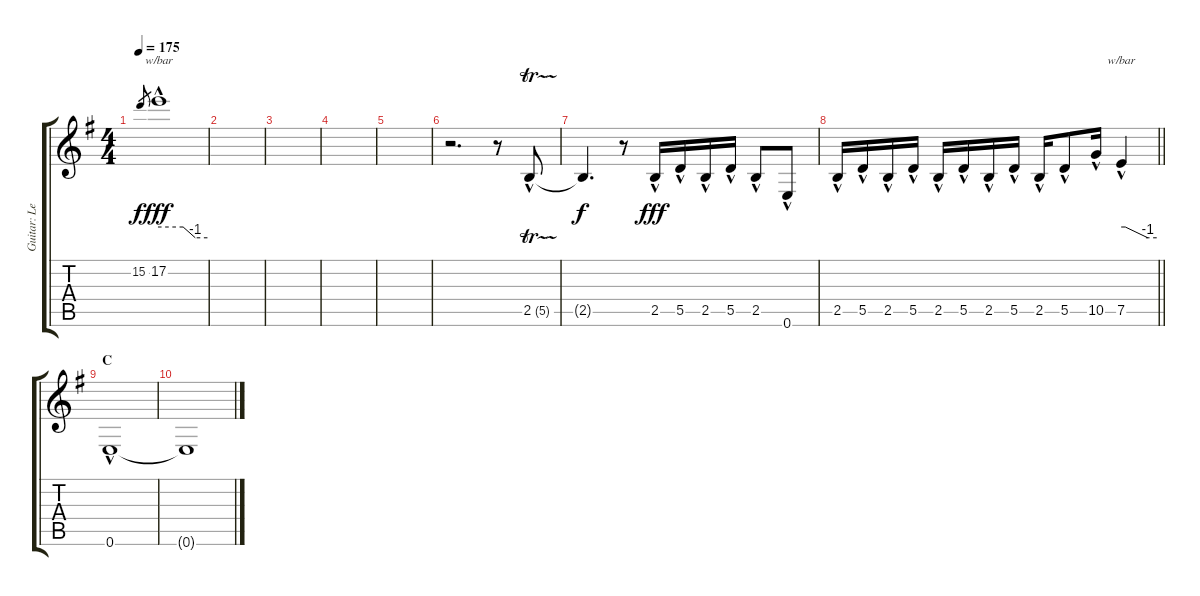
\track ("Guitar: Lead" "Guitar: Le") {instrument overdrivenguitar}
\staff {score tabs}
\tuning (E4 B3 G3 D3 A2 E2) {hide}
\ts (4 4)
\tempo 175
\clef g2
\ks g
15.2.8{gr dy f} 17.2{hac}.1{tbe (custom default 0 0 30 0 45 -4 60 -4) dy fff} |
|
|
|
|
r.2{d} r.8 2.5{tr (5 16) hac}.8 |
2.5{t}.4{d dy f} r.8 2.5{hac}.16{dy fff} 5.5{hac}.16 2.5{hac}.16 5.5{hac}.16 2.5{hac}.8 0.6{hac}.8 |
\barLineRight lightlight
2.5{hac}.16 5.5{hac}.16 2.5{hac}.16 5.5{hac}.16 2.5{hac}.16 5.5{hac}.16 2.5{hac}.16 5.5{hac}.16 2.5{hac}.16 5.5{hac}.8 10.5{hac}.16 7.5{hac}.4{tbe (custom default 0 0 7 0 45 -4 60 -4)} |
\section ("" "C")
0.6{hac}.1 |
0.6{t}.1
